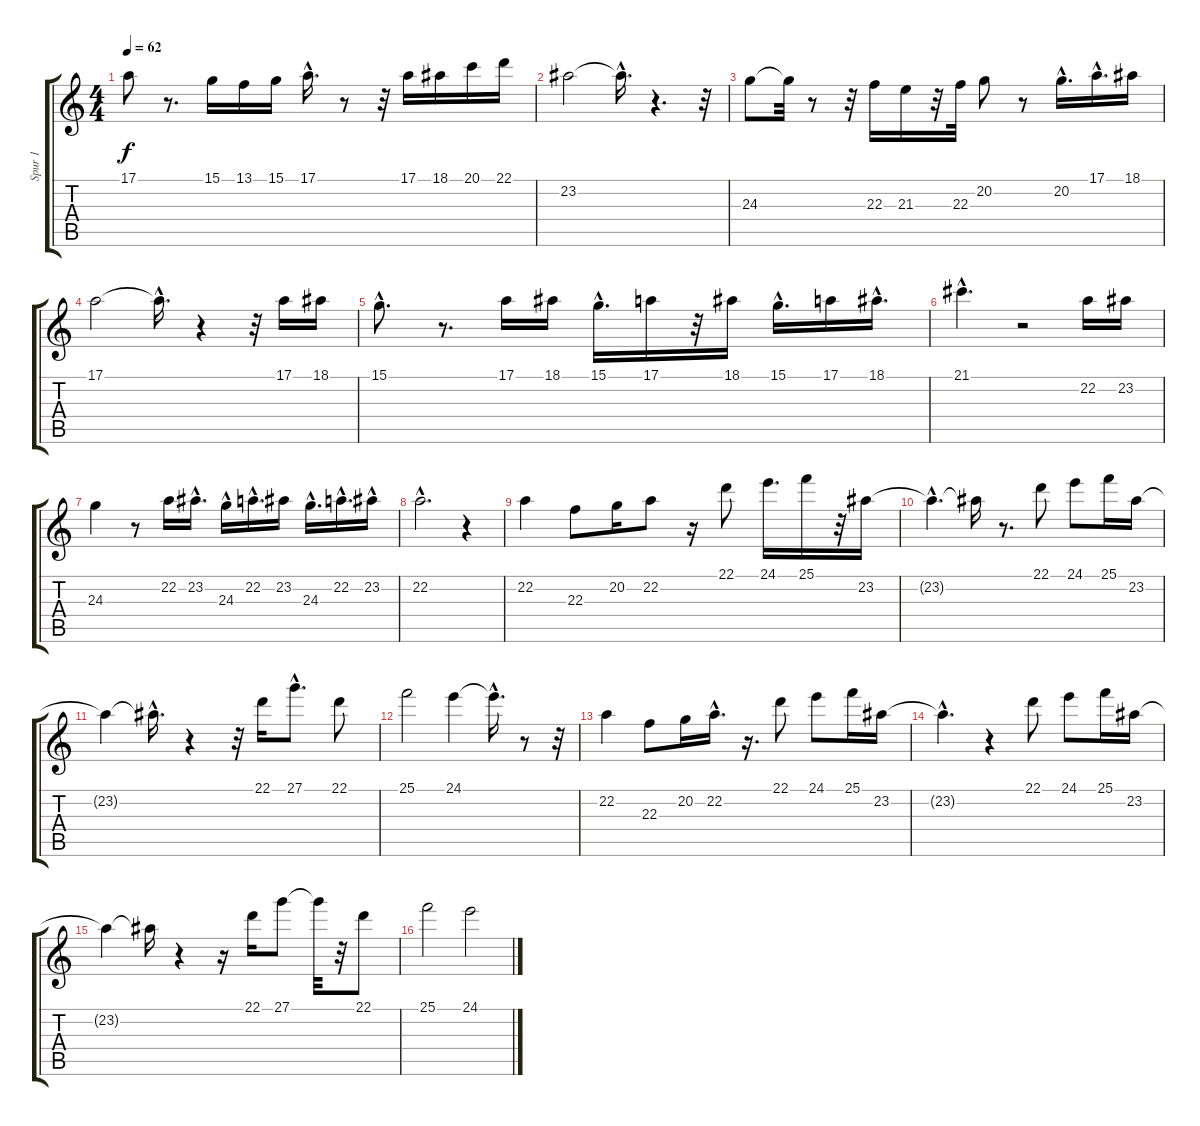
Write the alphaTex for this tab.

\track ("Spur 1" "Spur 1") {instrument whistle}
\staff {score tabs}
\tuning (E4 B3 G3 D3 A2 E2) {hide}
\ts (4 4)
\tempo 62
\clef g2
\ks c
17.1.8{dy f} r.8{d} 15.1.16 13.1.16 15.1.16 17.1{hac}.16{d} r.8 r.32 17.1.16 18.1.16 20.1.16 22.1.16 |
23.2.2 23.2{hac t}.16{d} r.4{d} r.32 |
24.3.8 24.3{t}.32 r.8 r.32 22.3.16 21.3.16 r.32 22.3.32 20.2.8 r.8 20.2{hac}.16{d} 17.1{hac}.16{d} 18.1.16 |
17.1.2 17.1{hac t}.16{d} r.4 r.32 17.1.16 18.1.16 |
15.1{hac}.8{d} r.8{d} 17.1.16 18.1.16 15.1{hac}.16{d} 17.1.16 r.32 18.1.16 15.1{hac}.16{d} 17.1.16 18.1{hac}.16{d} |
21.1{hac}.4{d} r.2 22.2.16 23.2.16 |
24.3.4 r.8 22.2.16 23.2{hac}.16{d} 24.3{hac}.16 22.2{hac}.16{d} 23.2.16 24.3{hac}.16{d} 22.2{hac}.16{d} 23.2{hac}.16 |
22.2{hac}.2{d} r.4 |
22.2.4 22.3.8 20.2.16 22.2.8 r.16 22.1.8 24.1.16{d} 25.1.16 r.32 23.2.16 |
23.2{hac t}.4{d} 23.2{t}.16 r.8{d} 22.1.8 24.1.8 25.1.16 23.2.16 |
23.2{t}.4 23.2{hac t}.16{d} r.4 r.32 22.1.16 27.1{hac}.8{d} 22.1.8 |
25.1.2 24.1.4 24.1{hac t}.16{d} r.8 r.32 |
22.2.4 22.3.8 20.2.16 22.2{hac}.16{d} r.16{d} 22.1.8 24.1.8 25.1.16 23.2.16 |
23.2{hac t}.4{d} r.4 22.1.8 24.1.8 25.1.16 23.2.16 |
23.2{t}.4 23.2{t}.16 r.4 r.16 22.1.16 27.1.8 27.1{t}.32 r.32 22.1.8 |
25.1.2 24.1.2
